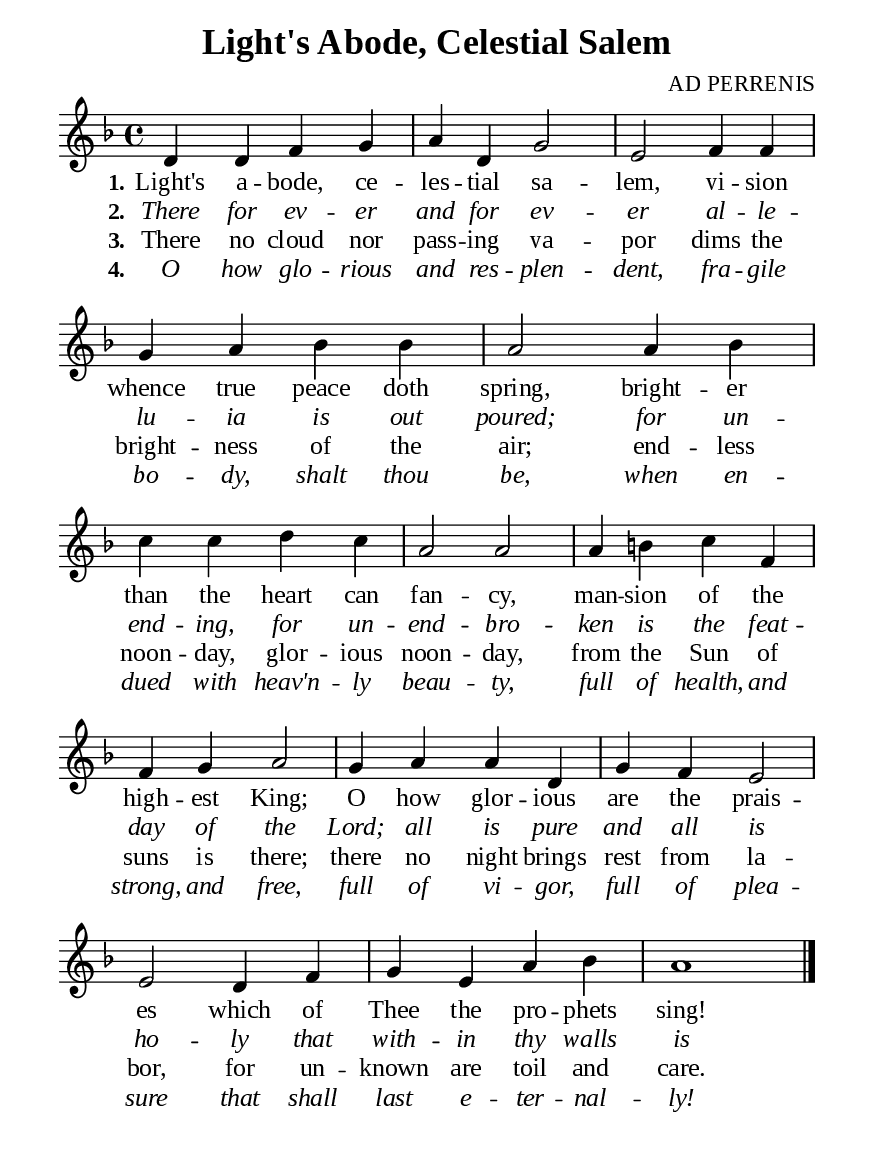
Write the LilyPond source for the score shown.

%%%%%%%%%%%%%%%%%%%%%%%%%%%%%
% CONTENTS OF THIS DOCUMENT
% 1. Common settings
% 2. Verse music
% 3. Verse lyrics
% 4. Layout
%%%%%%%%%%%%%%%%%%%%%%%%%%%%%

%%%%%%%%%%%%%%%%%%%%%%%%%%%%%
% 1. Common settings
%%%%%%%%%%%%%%%%%%%%%%%%%%%%%
\version "2.22.1"

\header {
  title = "Light's Abode, Celestial Salem"
  composer = "AD PERRENIS"
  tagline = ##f
}

global= {
  \key f \major
  \time 4/4
  \override Score.BarNumber.break-visibility = ##(#f #f #f)
  \override Lyrics.LyricSpace.minimum-distance = #3.0
}

\paper {
  #(set-paper-size "a5")
  top-margin = 3.2\mm
  bottom-marign = 10\mm
  left-margin = 10\mm
  right-margin = 10\mm
  indent = #0
  #(define fonts
	 (make-pango-font-tree "Liberation Serif"
	 		       "Liberation Serif"
			       "Liberation Serif"
			       (/ 20 20)))
  system-system-spacing = #'((basic-distance . 3) (padding . 3))
}

printItalic = {
  \override LyricText.font-shape = #'italic
}

%%%%%%%%%%%%%%%%%%%%%%%%%%%%%
% 2. Verse music
%%%%%%%%%%%%%%%%%%%%%%%%%%%%%
musicVerseSoprano = \relative c' {
  %{	01	%} d4 d f g |
  %{	02	%} a d, g2 |
  %{	03	%} e f4 f |
  %{	04	%} g a bes bes |
  %{	05	%} a2 a4 bes |
  %{	06	%} c c d c |
  %{	07	%} a2 a |
  %{	08	%} a4 b! c f, |
  %{	09	%} f g a2 |
  %{	10	%} g4 a a d, |
  %{	11	%} g f e2 |
  %{	12	%} e d4 f |
  %{	13	%} g e a bes |
  %{	14	%} a1 \bar "|."
}

%%%%%%%%%%%%%%%%%%%%%%%%%%%%%
% 3. Verse lyrics
%%%%%%%%%%%%%%%%%%%%%%%%%%%%%
verseOne = \lyricmode {
  \set stanza = #"1."
  Light's a -- bode, ce -- les -- tial sa -- lem,
  vi -- sion whence true peace doth spring,
  bright -- er than the heart can fan -- cy,
  man -- sion of the high -- est King;
  O how glor -- ious are the prais -- es which of Thee the pro -- phets sing!
}

verseTwo = \lyricmode {
  \set stanza = #"2."
  There for ev -- er and for ev -- er al -- le -- lu -- ia is out poured;
  for un -- end -- ing, for un -- end -- bro -- ken is the feat -- day of the Lord;
  all is pure and all is ho -- ly that with -- in thy walls is stored.
}

verseThree = \lyricmode {
  \set stanza = #"3."
  There no cloud nor pass -- ing va -- por dims the bright -- ness of the air;
  end -- less noon -- day, glor -- ious noon -- day, from the Sun of suns is there;
  there no night brings rest from la -- bor, for un -- known are toil and care.
}

verseFour = \lyricmode {
  \set stanza = #"4."
  O how glo -- rious and res -- plen -- dent,
  fra -- gile bo -- dy, shalt thou be, when en -- dued with heav'n -- ly beau -- ty,
  full of health, and strong, and free, full of vi -- gor,
  full of plea -- sure that shall last e -- ter -- nal -- ly!
}

%%%%%%%%%%%%%%%%%%%%%%%%%%%%%
% 4. Layout
%%%%%%%%%%%%%%%%%%%%%%%%%%%%%
\score {
    \new ChoirStaff <<
      \new Staff <<
        \clef "treble"
        \new Voice = "sopranos" { \global   \musicVerseSoprano }
      >>
      \new Lyrics \lyricsto sopranos \verseOne
      \new Lyrics \with \printItalic \lyricsto sopranos \verseTwo
      \new Lyrics \lyricsto sopranos \verseThree
      \new Lyrics \with \printItalic \lyricsto sopranos \verseFour
    >>
}
